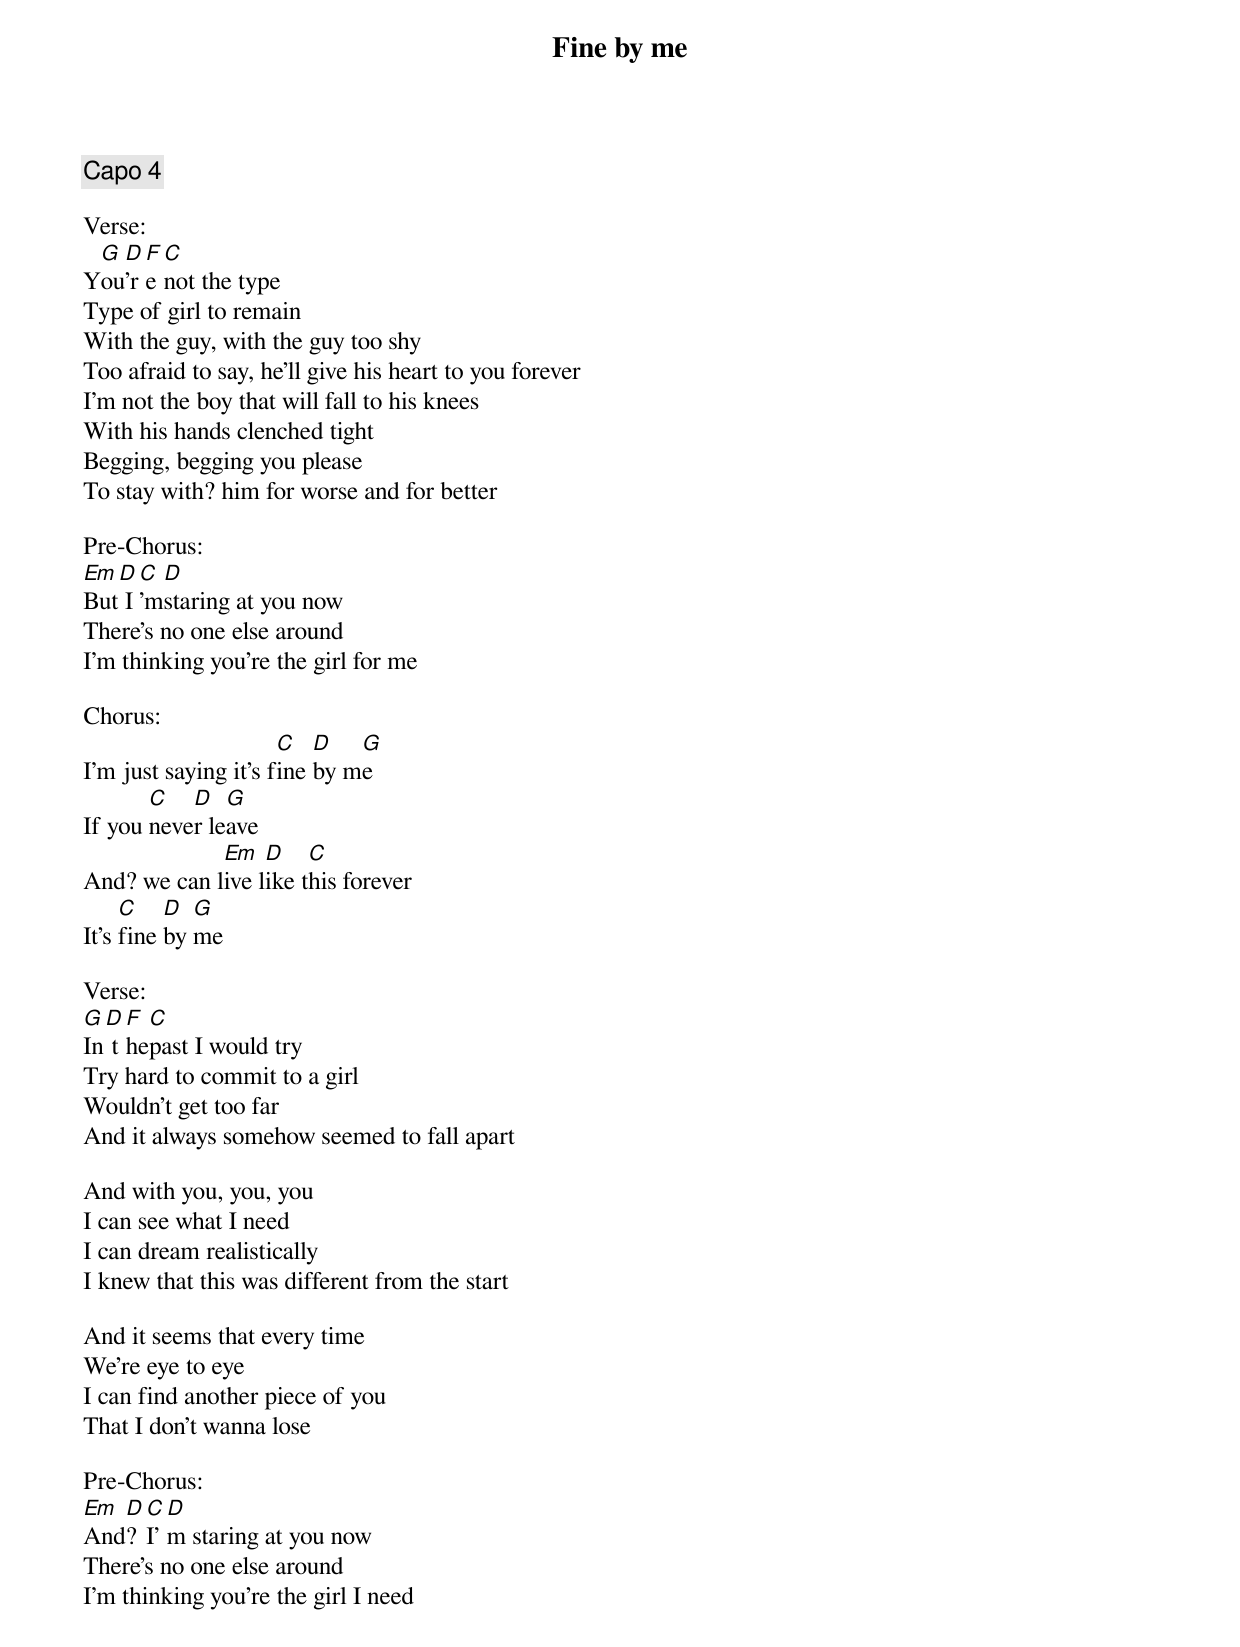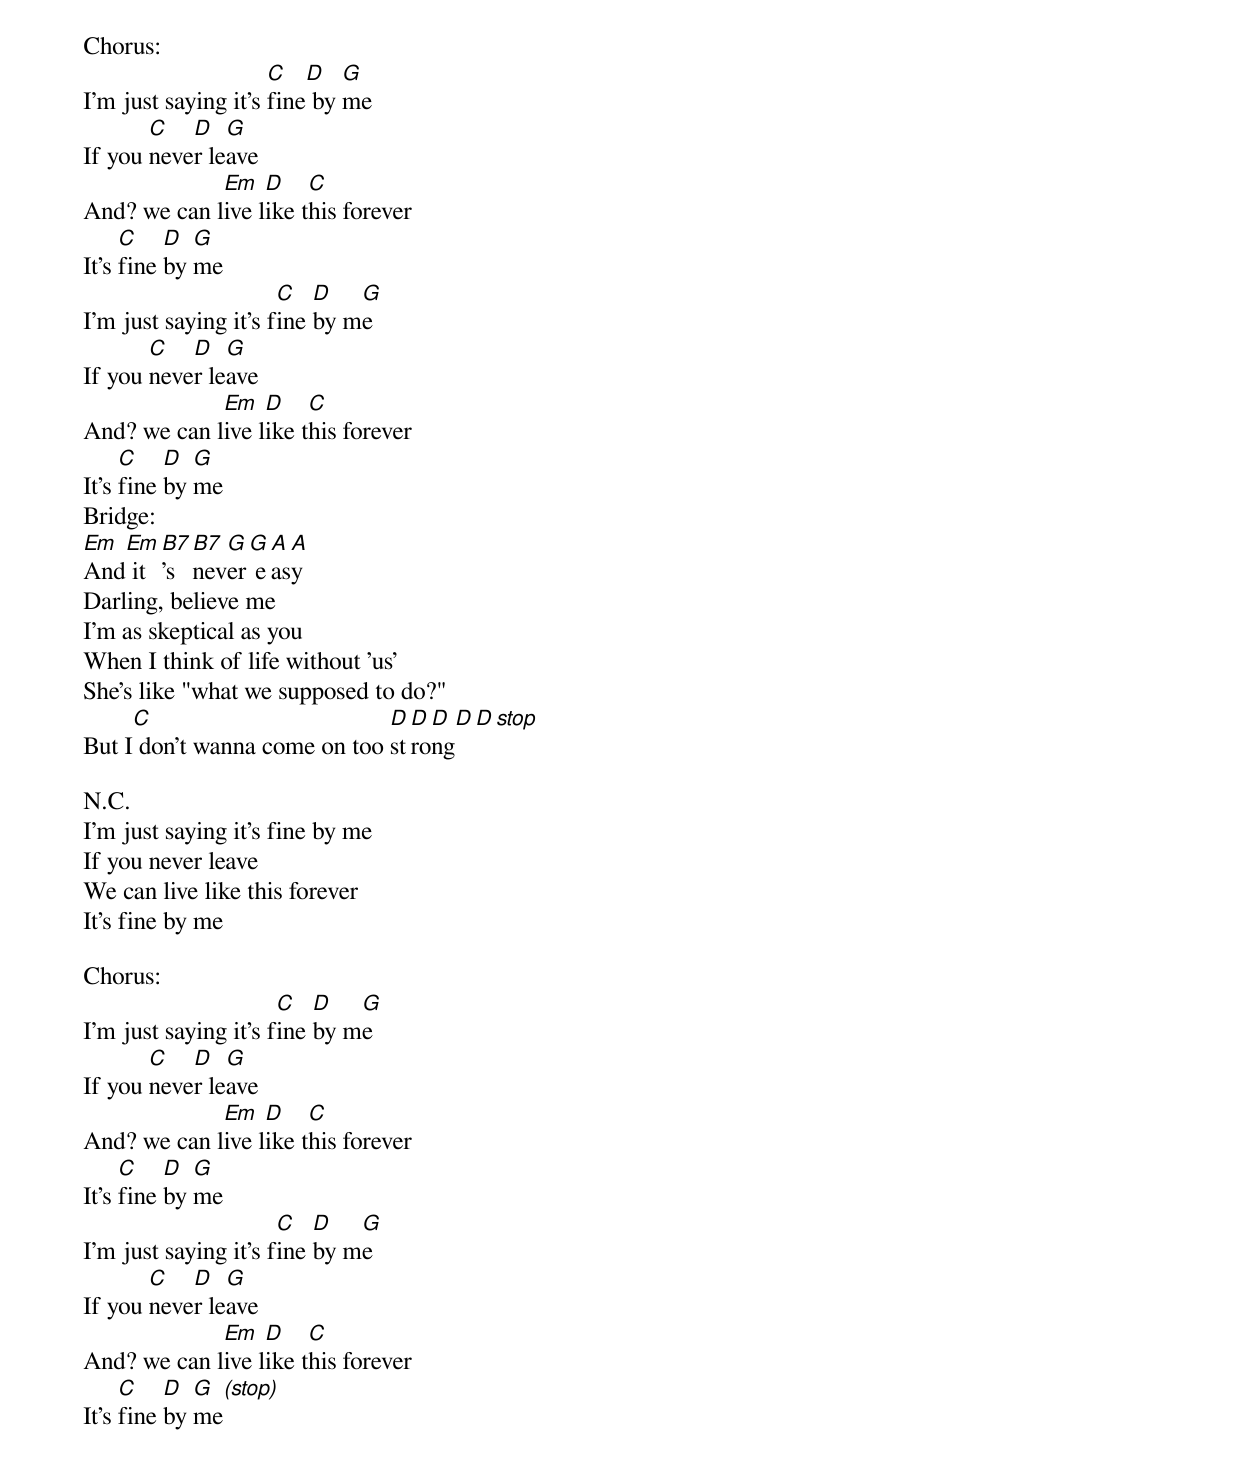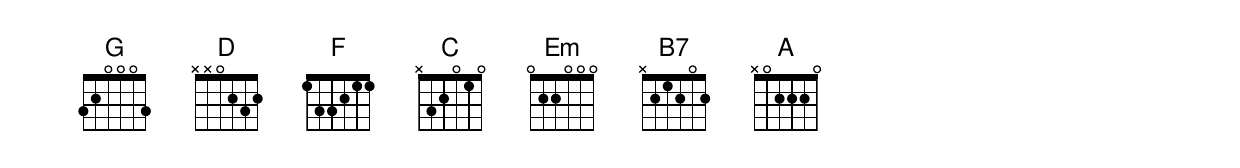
{title:Fine by me}
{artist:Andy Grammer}
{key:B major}
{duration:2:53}
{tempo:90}
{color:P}

{comment: Capo 4}

Verse:
Y[G]ou[D]'r[F]e [C]not the type
Type of girl to remain
With the guy, with the guy too shy
Too afraid to say, he'll give his heart to you forever
I'm not the boy that will fall to his knees
With his hands clenched tight
Begging, begging you please
To stay with? him for worse and for better

Pre-Chorus:
[Em]But[D] I[C]'m[D]staring at you now
There's no one else around
I'm thinking you're the girl for me

Chorus:
I'm just saying it's f[C]ine [D]by m[G]e
If you [C]neve[D]r le[G]ave
And? we can l[Em]ive l[D]ike t[C]his forever
It's [C]fine [D]by [G]me

Verse:
[G]In[D] t[F]he[C]past I would try
Try hard to commit to a girl
Wouldn't get too far
And it always somehow seemed to fall apart

And with you, you, you
I can see what I need
I can dream realistically
I knew that this was different from the start

And it seems that every time
We're eye to eye
I can find another piece of you
That I don't wanna lose

Pre-Chorus:
[Em]And[D]? [C]I'[D]m staring at you now
There's no one else around
I'm thinking you're the girl I need

Chorus:
I'm just saying it's [C]fine[D] by [G]me
If you [C]neve[D]r le[G]ave
And? we can l[Em]ive l[D]ike t[C]his forever
It's [C]fine [D]by [G]me
I'm just saying it's f[C]ine [D]by m[G]e
If you [C]neve[D]r le[G]ave
And? we can l[Em]ive l[D]ike t[C]his forever
It's [C]fine [D]by [G]me
Bridge:
[Em]And[Em] it[B7]'s [B7]nev[G]er[G] e[A]as[A]y
Darling, believe me
I'm as skeptical as you
When I think of life without 'us'
She's like "what we supposed to do?"
But I[C] don't wanna come on too [D]st[D]ro[D]ng[D][D][stop]

N.C.
I'm just saying it's fine by me
If you never leave
We can live like this forever
It's fine by me

Chorus:
I'm just saying it's f[C]ine [D]by m[G]e
If you [C]neve[D]r le[G]ave
And? we can l[Em]ive l[D]ike t[C]his forever
It's [C]fine [D]by [G]me
I'm just saying it's f[C]ine [D]by m[G]e
If you [C]neve[D]r le[G]ave
And? we can l[Em]ive l[D]ike t[C]his forever
It's [C]fine [D]by [G]me[(stop)]
